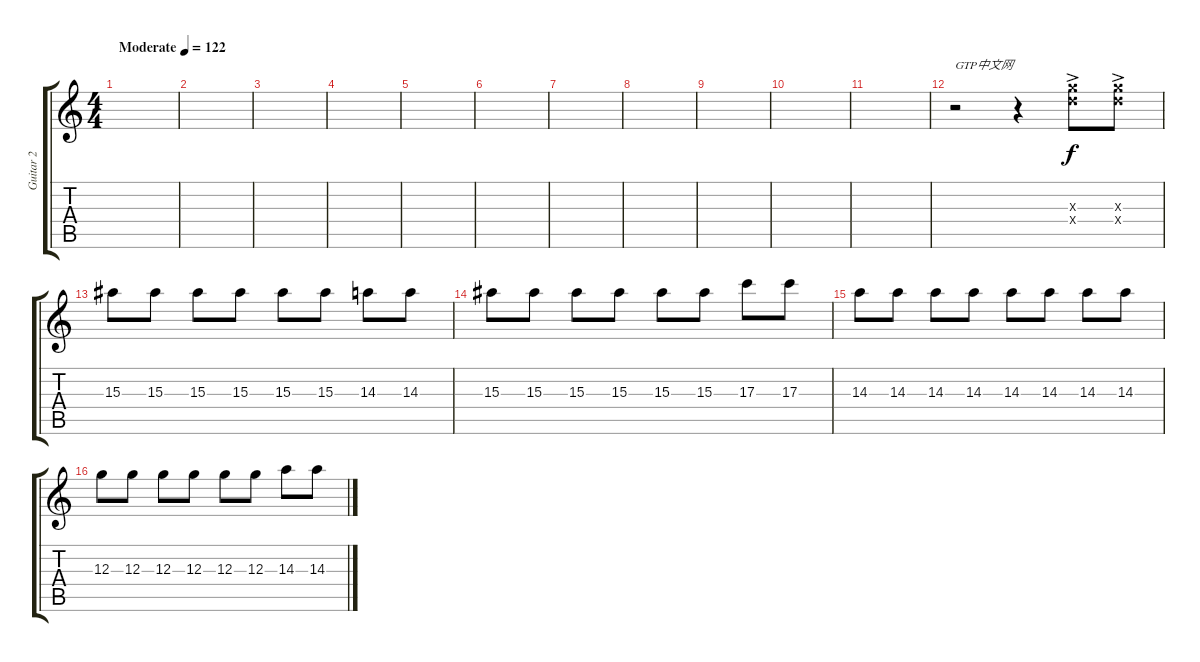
\track ("Guitar 2" "Guitar 2") {instrument distortionguitar}
\staff {score tabs}
\tuning (E4 B3 G3 D3 A2 E2) {hide}
\ts (4 4)
\tempo (122 "Moderate")
\clef g2
\ks c
|
|
|
|
|
|
|
|
|
|
|
r.2{txt "GTP中文网"} r.4 (12.3{ac x} 12.4{ac x}).8{volume 16 instrument distortionguitar} (12.3{ac x} 12.4{ac x}).8 |
15.3.8{dy f volume 11 instrument distortionguitar} 15.3.8 15.3.8 15.3.8 15.3.8 15.3.8 14.3.8 14.3.8 |
15.3.8 15.3.8 15.3.8 15.3.8 15.3.8 15.3.8 17.3.8 17.3.8 |
14.3.8 14.3.8 14.3.8 14.3.8 14.3.8 14.3.8 14.3.8 14.3.8 |
12.3.8 12.3.8 12.3.8 12.3.8 12.3.8 12.3.8 14.3.8 14.3.8
